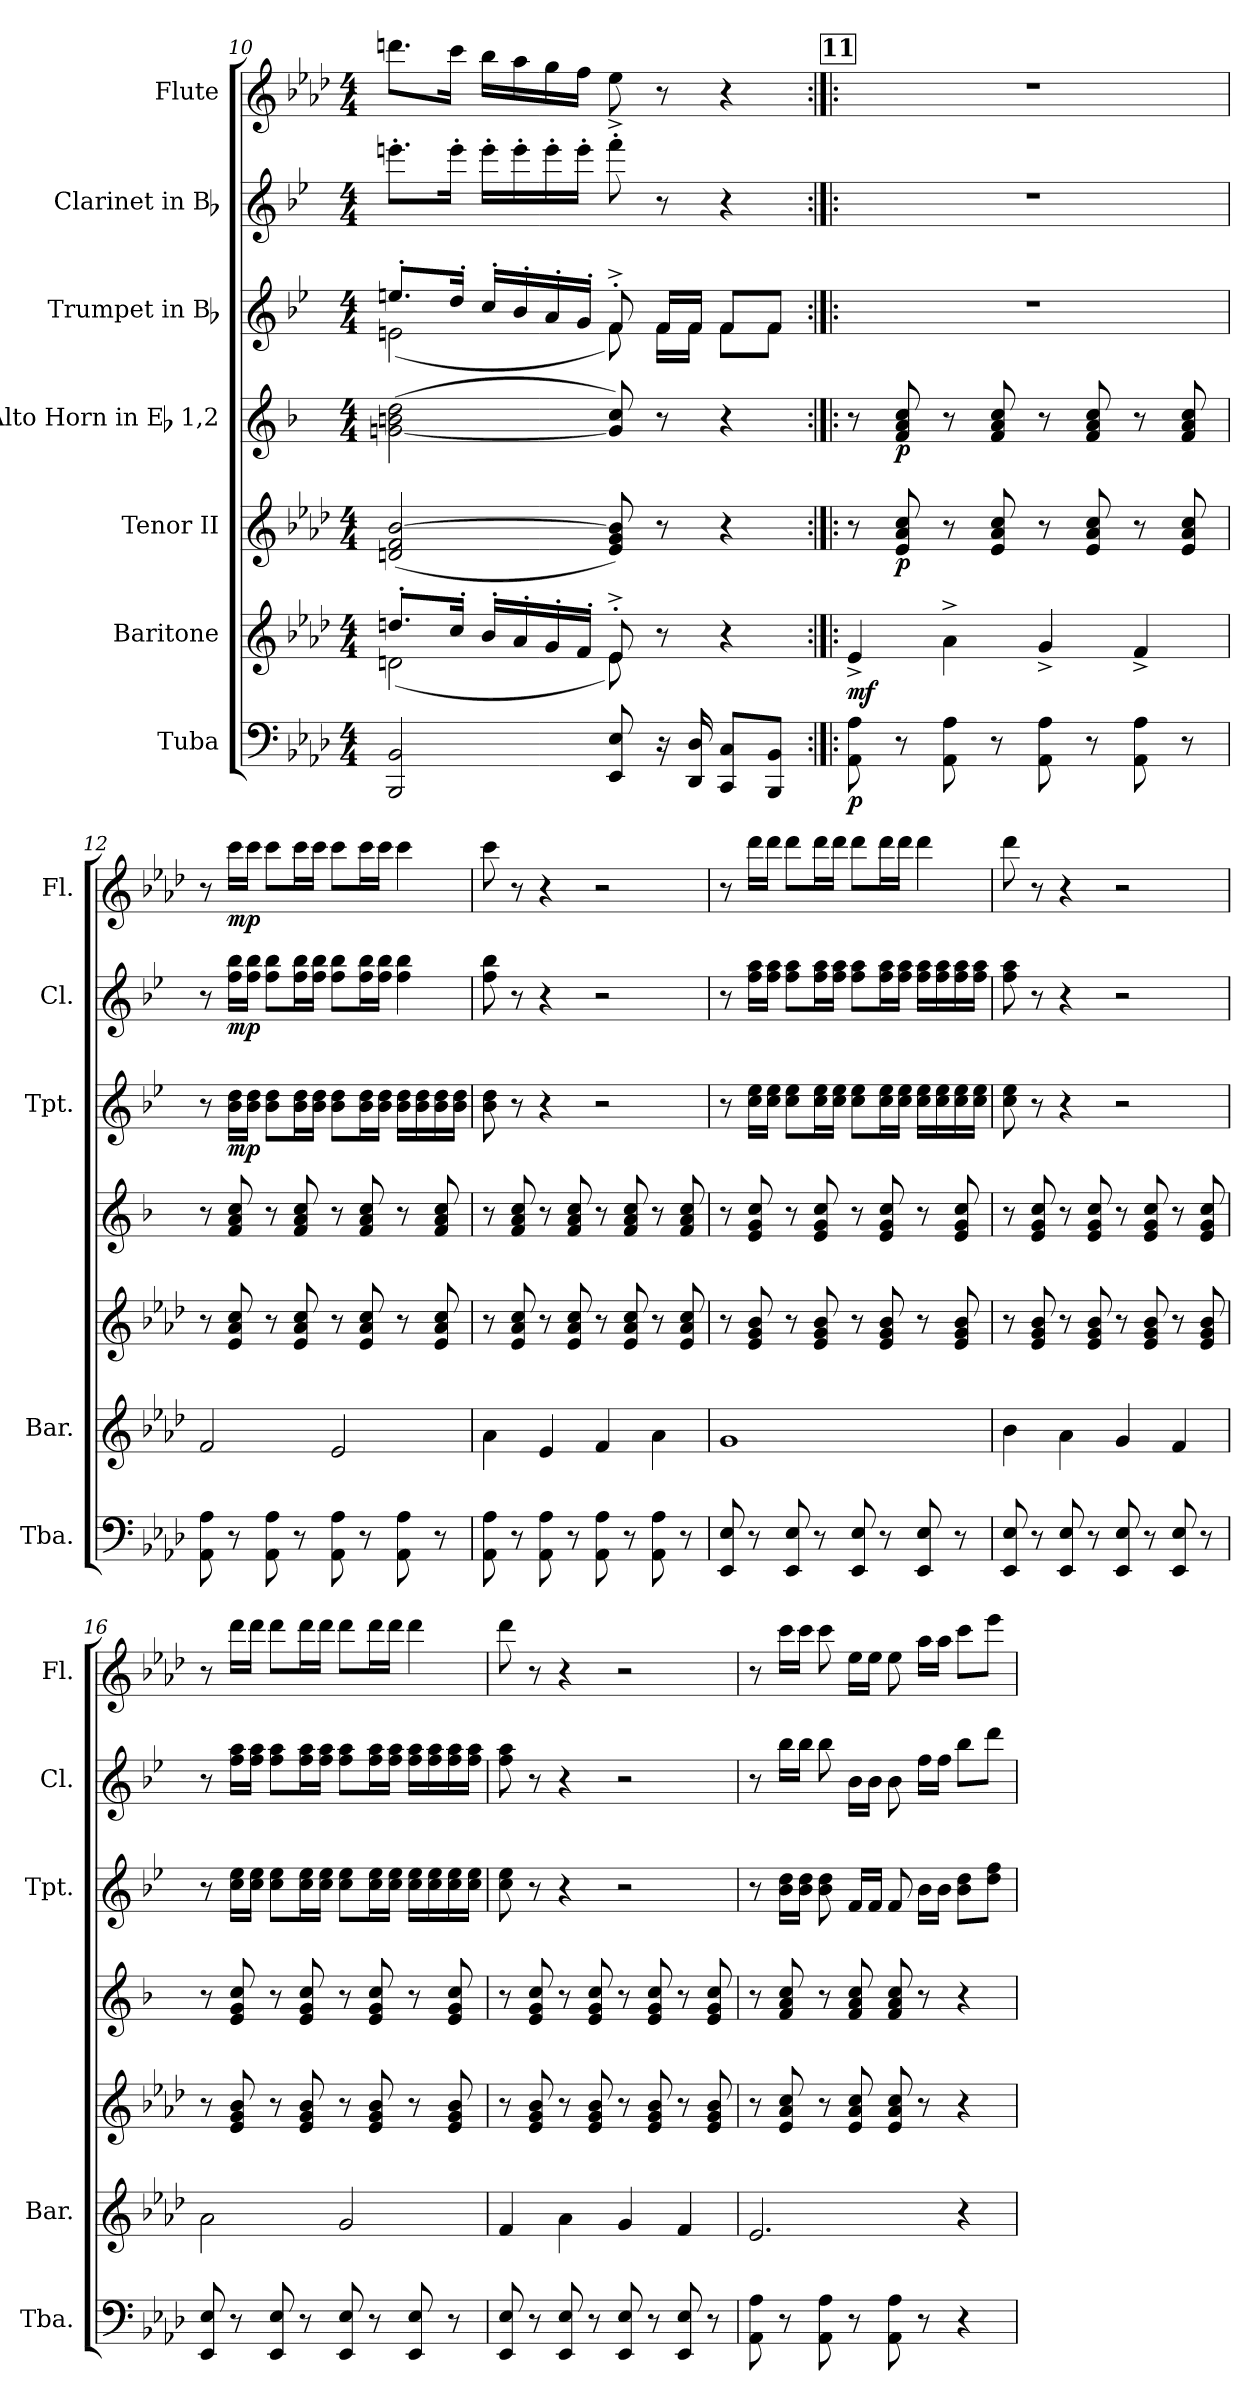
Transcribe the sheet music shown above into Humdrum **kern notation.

**kern	**dynam	**kern	**dynam	**kern	**dynam	**kern	**dynam	**kern	**dynam	**kern	**dynam	**kern	**dynam
*part7	*part7	*part6	*part6	*part5	*part5	*part4	*part4	*part3	*part3	*part2	*part2	*part1	*part1
*staff7	*staff7	*staff6	*staff6	*staff5	*staff5	*staff4	*staff4	*staff3	*staff3	*staff2	*staff2	*staff1	*staff1
*I"Tuba	*	*I"Baritone	*	*I"Tenor II	*	*I"Alto Horn in Eb 1,2	*	*I"Trumpet in Bb	*	*I"Clarinet in Bb	*	*I"Flute	*
*I'Tba.	*	*I'Bar.	*	*	*	*	*	*I'Tpt.	*	*I'Cl.	*	*I'Fl.	*
*clefF4	*	*clefG2	*	*clefG2	*	*clefG2	*	*clefG2	*	*clefG2	*	*clefG2	*
*	*	*ITrd8c14	*	*ITrd8c14	*	*ITrd5c9	*	*ITrd1c2	*	*ITrd1c2	*	*	*
*k[b-e-a-d-]	*	*k[b-e-a-d-]	*	*k[b-e-a-d-]	*	*k[b-e-a-d-]	*	*k[b-e-a-d-]	*	*k[b-e-a-d-]	*	*k[b-e-a-d-]	*
*A-:	*	*A-:	*	*A-:	*	*A-:	*	*A-:	*	*A-:	*	*A-:	*
*M4/4	*	*M4/4	*	*M4/4	*	*M4/4	*	*M4/4	*	*M4/4	*	*M4/4	*
=10	=10	=10	=10	=10	=10	=10	=10	=10	=10	=10	=10	=10	=10
*	*	*^	*	*	*	*	*	*^	*	*	*	*	*
2BBB-i/ 2BB-i	.	8.dn'i/L	(2Dni\	.	(2Dni/ 2Fi [>2B-i	.	([<2B-Xi\ 2dni 2fi	.	8.ddn'i/L	(2dni\	.	8.dddn'i\L	.	8.dddni\L	.
.	.	16c'i/Jk	.	.	.	.	.	.	16cc'i/Jk	.	.	16ddd'i\Jk	.	16ccci\Jk	.
.	.	16B-'i/LL	.	.	.	.	.	.	16b-'i/LL	.	.	16ddd'i\LL	.	16bb-i\LL	.
.	.	16A-'i/	.	.	.	.	.	.	16a-'i/	.	.	16ddd'i\	.	16aa-i\	.
.	.	16G'i/	.	.	.	.	.	.	16g'i/	.	.	16ddd'i\	.	16ggi\	.
.	.	16F'i/JJ	.	.	.	.	.	.	16f'i/JJ	.	.	16ddd'i\JJ	.	16ffi\JJ	.
8EE-i/ 8E-i	.	8E-'^i/	8E-i\)	.	8E-i/ 8Gi 8B-i])	.	8B-i/] 8e-i)	.	8e-'^i/	8e-i\)	.	8eee-'^i\	.	8ee-i\	.
16r	.	8r	4.ryy	.	8r	.	8r	.	16e-i/LL	16e-i\LL	.	8r	.	8r	.
16DD-i/ 16D-i	.	.	.	.	.	.	.	.	16e-i/JJ	16e-i\JJ	.	.	.	.	.
8CCi/ 8CiL	.	4r	.	.	4r	.	4r	.	8e-i/L	8e-i\L	.	4r	.	4r	.
8BBB-i/ 8BB-iJ	.	.	.	.	.	.	.	.	8e-i/J	8e-i\J	.	.	.	.	.
*	*	*v	*v	*	*	*	*	*	*v	*v	*	*	*	*	*
!!LO:REH:place=s1:B:color=#000000:enc=box:fs=13.1412:t=11
=11:|!|:	=11:|!|:	=11:|!|:	=11:|!|:	=11:|!|:	=11:|!|:	=11:|!|:	=11:|!|:	=11:|!|:	=11:|!|:	=11:|!|:	=11:|!|:	=11:|!|:	=11:|!|:
8AA-i\ 8A-i	p	4E-^i/	mf	8r	.	8r	.	1r	.	1r	.	1r	.
8r	.	.	.	8E-i/ 8A-i 8ci	p	8A-i/ 8ci 8e-i	p	.	.	.	.	.	.
8AA-i\ 8A-i	.	4A-^i\	.	8r	.	8r	.	.	.	.	.	.	.
8r	.	.	.	8E-i/ 8A-i 8ci	.	8A-i/ 8ci 8e-i	.	.	.	.	.	.	.
8AA-i\ 8A-i	.	4G^i/	.	8r	.	8r	.	.	.	.	.	.	.
8r	.	.	.	8E-i/ 8A-i 8ci	.	8A-i/ 8ci 8e-i	.	.	.	.	.	.	.
8AA-i\ 8A-i	.	4F^i/	.	8r	.	8r	.	.	.	.	.	.	.
8r	.	.	.	8E-i/ 8A-i 8ci	.	8A-i/ 8ci 8e-i	.	.	.	.	.	.	.
=12	=12	=12	=12	=12	=12	=12	=12	=12	=12	=12	=12	=12	=12
8AA-i\ 8A-i	.	2Fi/	.	8r	.	8r	.	8r	.	8r	.	8r	.
8r	.	.	.	8E-i/ 8A-i 8ci	.	8A-i/ 8ci 8e-i	.	16a-i\ 16cciLL	mp	16ee-i\ 16aa-iLL	mp	16ccci\LL	mp
.	.	.	.	.	.	.	.	16a-i\ 16cciJJ	.	16ee-i\ 16aa-iJJ	.	16ccci\JJ	.
8AA-i\ 8A-i	.	.	.	8r	.	8r	.	8a-i\ 8cciL	.	8ee-i\ 8aa-iL	.	8ccci\L	.
8r	.	.	.	8E-i/ 8A-i 8ci	.	8A-i/ 8ci 8e-i	.	16a-i\ 16cciL	.	16ee-i\ 16aa-iL	.	16ccci\L	.
.	.	.	.	.	.	.	.	16a-i\ 16cciJJ	.	16ee-i\ 16aa-iJJ	.	16ccci\JJ	.
8AA-i\ 8A-i	.	2E-i/	.	8r	.	8r	.	8a-i\ 8cciL	.	8ee-i\ 8aa-iL	.	8ccci\L	.
8r	.	.	.	8E-i/ 8A-i 8ci	.	8A-i/ 8ci 8e-i	.	16a-i\ 16cciL	.	16ee-i\ 16aa-iL	.	16ccci\L	.
.	.	.	.	.	.	.	.	16a-i\ 16cciJJ	.	16ee-i\ 16aa-iJJ	.	16ccci\JJ	.
8AA-i\ 8A-i	.	.	.	8r	.	8r	.	16a-i\ 16cciLL	.	4ee-i\ 4aa-i	.	4ccci\	.
.	.	.	.	.	.	.	.	16a-i\ 16cci	.	.	.	.	.
8r	.	.	.	8E-i/ 8A-i 8ci	.	8A-i/ 8ci 8e-i	.	16a-i\ 16cci	.	.	.	.	.
.	.	.	.	.	.	.	.	16a-i\ 16cciJJ	.	.	.	.	.
=13	=13	=13	=13	=13	=13	=13	=13	=13	=13	=13	=13	=13	=13
8AA-i\ 8A-i	.	4A-i\	.	8r	.	8r	.	8a-i\ 8cci	.	8ee-i\ 8aa-i	.	8ccci\	.
8r	.	.	.	8E-i/ 8A-i 8ci	.	8A-i/ 8ci 8e-i	.	8r	.	8r	.	8r	.
8AA-i\ 8A-i	.	4E-i/	.	8r	.	8r	.	4r	.	4r	.	4r	.
8r	.	.	.	8E-i/ 8A-i 8ci	.	8A-i/ 8ci 8e-i	.	.	.	.	.	.	.
8AA-i\ 8A-i	.	4Fi/	.	8r	.	8r	.	2r	.	2r	.	2r	.
8r	.	.	.	8E-i/ 8A-i 8ci	.	8A-i/ 8ci 8e-i	.	.	.	.	.	.	.
8AA-i\ 8A-i	.	4A-i\	.	8r	.	8r	.	.	.	.	.	.	.
8r	.	.	.	8E-i/ 8A-i 8ci	.	8A-i/ 8ci 8e-i	.	.	.	.	.	.	.
!!LO:LB:g=z
=14	=14	=14	=14	=14	=14	=14	=14	=14	=14	=14	=14	=14	=14
8EE-i/ 8E-i	.	1Gi	.	8r	.	8r	.	8r	.	8r	.	8r	.
8r	.	.	.	8E-i/ 8Gi 8B-i	.	8Gi/ 8B-i 8e-i	.	16b-i\ 16dd-iLL	.	16ee-i\ 16ggiLL	.	16ddd-i\LL	.
.	.	.	.	.	.	.	.	16b-i\ 16dd-iJJ	.	16ee-i\ 16ggiJJ	.	16ddd-i\JJ	.
8EE-i/ 8E-i	.	.	.	8r	.	8r	.	8b-i\ 8dd-iL	.	8ee-i\ 8ggiL	.	8ddd-i\L	.
8r	.	.	.	8E-i/ 8Gi 8B-i	.	8Gi/ 8B-i 8e-i	.	16b-i\ 16dd-iL	.	16ee-i\ 16ggiL	.	16ddd-i\L	.
.	.	.	.	.	.	.	.	16b-i\ 16dd-iJJ	.	16ee-i\ 16ggiJJ	.	16ddd-i\JJ	.
8EE-i/ 8E-i	.	.	.	8r	.	8r	.	8b-i\ 8dd-iL	.	8ee-i\ 8ggiL	.	8ddd-i\L	.
8r	.	.	.	8E-i/ 8Gi 8B-i	.	8Gi/ 8B-i 8e-i	.	16b-i\ 16dd-iL	.	16ee-i\ 16ggiL	.	16ddd-i\L	.
.	.	.	.	.	.	.	.	16b-i\ 16dd-iJJ	.	16ee-i\ 16ggiJJ	.	16ddd-i\JJ	.
8EE-i/ 8E-i	.	.	.	8r	.	8r	.	16b-i\ 16dd-iLL	.	16ee-i\ 16ggiLL	.	4ddd-i\	.
.	.	.	.	.	.	.	.	16b-i\ 16dd-i	.	16ee-i\ 16ggi	.	.	.
8r	.	.	.	8E-i/ 8Gi 8B-i	.	8Gi/ 8B-i 8e-i	.	16b-i\ 16dd-i	.	16ee-i\ 16ggi	.	.	.
.	.	.	.	.	.	.	.	16b-i\ 16dd-iJJ	.	16ee-i\ 16ggiJJ	.	.	.
=15	=15	=15	=15	=15	=15	=15	=15	=15	=15	=15	=15	=15	=15
8EE-i/ 8E-i	.	4B-i\	.	8r	.	8r	.	8b-i\ 8dd-i	.	8ee-i\ 8ggi	.	8ddd-i\	.
8r	.	.	.	8E-i/ 8Gi 8B-i	.	8Gi/ 8B-i 8e-i	.	8r	.	8r	.	8r	.
8EE-i/ 8E-i	.	4A-i\	.	8r	.	8r	.	4r	.	4r	.	4r	.
8r	.	.	.	8E-i/ 8Gi 8B-i	.	8Gi/ 8B-i 8e-i	.	.	.	.	.	.	.
8EE-i/ 8E-i	.	4Gi/	.	8r	.	8r	.	2r	.	2r	.	2r	.
8r	.	.	.	8E-i/ 8Gi 8B-i	.	8Gi/ 8B-i 8e-i	.	.	.	.	.	.	.
8EE-i/ 8E-i	.	4Fi/	.	8r	.	8r	.	.	.	.	.	.	.
8r	.	.	.	8E-i/ 8Gi 8B-i	.	8Gi/ 8B-i 8e-i	.	.	.	.	.	.	.
=16	=16	=16	=16	=16	=16	=16	=16	=16	=16	=16	=16	=16	=16
8EE-i/ 8E-i	.	2A-i\	.	8r	.	8r	.	8r	.	8r	.	8r	.
8r	.	.	.	8E-i/ 8Gi 8B-i	.	8Gi/ 8B-i 8e-i	.	16b-i\ 16dd-iLL	.	16ee-i\ 16ggiLL	.	16ddd-i\LL	.
.	.	.	.	.	.	.	.	16b-i\ 16dd-iJJ	.	16ee-i\ 16ggiJJ	.	16ddd-i\JJ	.
8EE-i/ 8E-i	.	.	.	8r	.	8r	.	8b-i\ 8dd-iL	.	8ee-i\ 8ggiL	.	8ddd-i\L	.
8r	.	.	.	8E-i/ 8Gi 8B-i	.	8Gi/ 8B-i 8e-i	.	16b-i\ 16dd-iL	.	16ee-i\ 16ggiL	.	16ddd-i\L	.
.	.	.	.	.	.	.	.	16b-i\ 16dd-iJJ	.	16ee-i\ 16ggiJJ	.	16ddd-i\JJ	.
8EE-i/ 8E-i	.	2Gi/	.	8r	.	8r	.	8b-i\ 8dd-iL	.	8ee-i\ 8ggiL	.	8ddd-i\L	.
8r	.	.	.	8E-i/ 8Gi 8B-i	.	8Gi/ 8B-i 8e-i	.	16b-i\ 16dd-iL	.	16ee-i\ 16ggiL	.	16ddd-i\L	.
.	.	.	.	.	.	.	.	16b-i\ 16dd-iJJ	.	16ee-i\ 16ggiJJ	.	16ddd-i\JJ	.
8EE-i/ 8E-i	.	.	.	8r	.	8r	.	16b-i\ 16dd-iLL	.	16ee-i\ 16ggiLL	.	4ddd-i\	.
.	.	.	.	.	.	.	.	16b-i\ 16dd-i	.	16ee-i\ 16ggi	.	.	.
8r	.	.	.	8E-i/ 8Gi 8B-i	.	8Gi/ 8B-i 8e-i	.	16b-i\ 16dd-i	.	16ee-i\ 16ggi	.	.	.
.	.	.	.	.	.	.	.	16b-i\ 16dd-iJJ	.	16ee-i\ 16ggiJJ	.	.	.
=17	=17	=17	=17	=17	=17	=17	=17	=17	=17	=17	=17	=17	=17
8EE-i/ 8E-i	.	4Fi/	.	8r	.	8r	.	8b-i\ 8dd-i	.	8ee-i\ 8ggi	.	8ddd-i\	.
8r	.	.	.	8E-i/ 8Gi 8B-i	.	8Gi/ 8B-i 8e-i	.	8r	.	8r	.	8r	.
8EE-i/ 8E-i	.	4A-i\	.	8r	.	8r	.	4r	.	4r	.	4r	.
8r	.	.	.	8E-i/ 8Gi 8B-i	.	8Gi/ 8B-i 8e-i	.	.	.	.	.	.	.
8EE-i/ 8E-i	.	4Gi/	.	8r	.	8r	.	2r	.	2r	.	2r	.
8r	.	.	.	8E-i/ 8Gi 8B-i	.	8Gi/ 8B-i 8e-i	.	.	.	.	.	.	.
8EE-i/ 8E-i	.	4Fi/	.	8r	.	8r	.	.	.	.	.	.	.
8r	.	.	.	8E-i/ 8Gi 8B-i	.	8Gi/ 8B-i 8e-i	.	.	.	.	.	.	.
=18	=18	=18	=18	=18	=18	=18	=18	=18	=18	=18	=18	=18	=18
8AA-i\ 8A-i	.	2.E-i/	.	8r	.	8r	.	8r	.	8r	.	8r	.
8r	.	.	.	8E-i/ 8A-i 8ci	.	8A-i/ 8ci 8e-i	.	16a-i\ 16cciLL	.	16aa-i\LL	.	16ccci\LL	.
.	.	.	.	.	.	.	.	16a-i\ 16cciJJ	.	16aa-i\JJ	.	16ccci\JJ	.
8AA-i\ 8A-i	.	.	.	8r	.	8r	.	8a-i\ 8cci	.	8aa-i\	.	8ccci\	.
8r	.	.	.	8E-i/ 8A-i 8ci	.	8A-i/ 8ci 8e-i	.	16e-i/LL	.	16a-i\LL	.	16ee-i\LL	.
.	.	.	.	.	.	.	.	16e-i/JJ	.	16a-i\JJ	.	16ee-i\JJ	.
8AA-i\ 8A-i	.	.	.	8E-i/ 8A-i 8ci	.	8A-i/ 8ci 8e-i	.	8e-i/	.	8a-i\	.	8ee-i\	.
8r	.	.	.	8r	.	8r	.	16a-i\LL	.	16ee-i\LL	.	16aa-i\LL	.
.	.	.	.	.	.	.	.	16a-i\JJ	.	16ee-i\JJ	.	16aa-i\JJ	.
4r	.	4r	.	4r	.	4r	.	8a-i\ 8cciL	.	8aa-i\L	.	8ccci\L	.
.	.	.	.	.	.	.	.	8cci\ 8ee-iJ	.	8ccci\J	.	8eee-i\J	.
=	=	=	=	=	=	=	=	=	=	=	=	=	=
*-	*-	*-	*-	*-	*-	*-	*-	*-	*-	*-	*-	*-	*-
